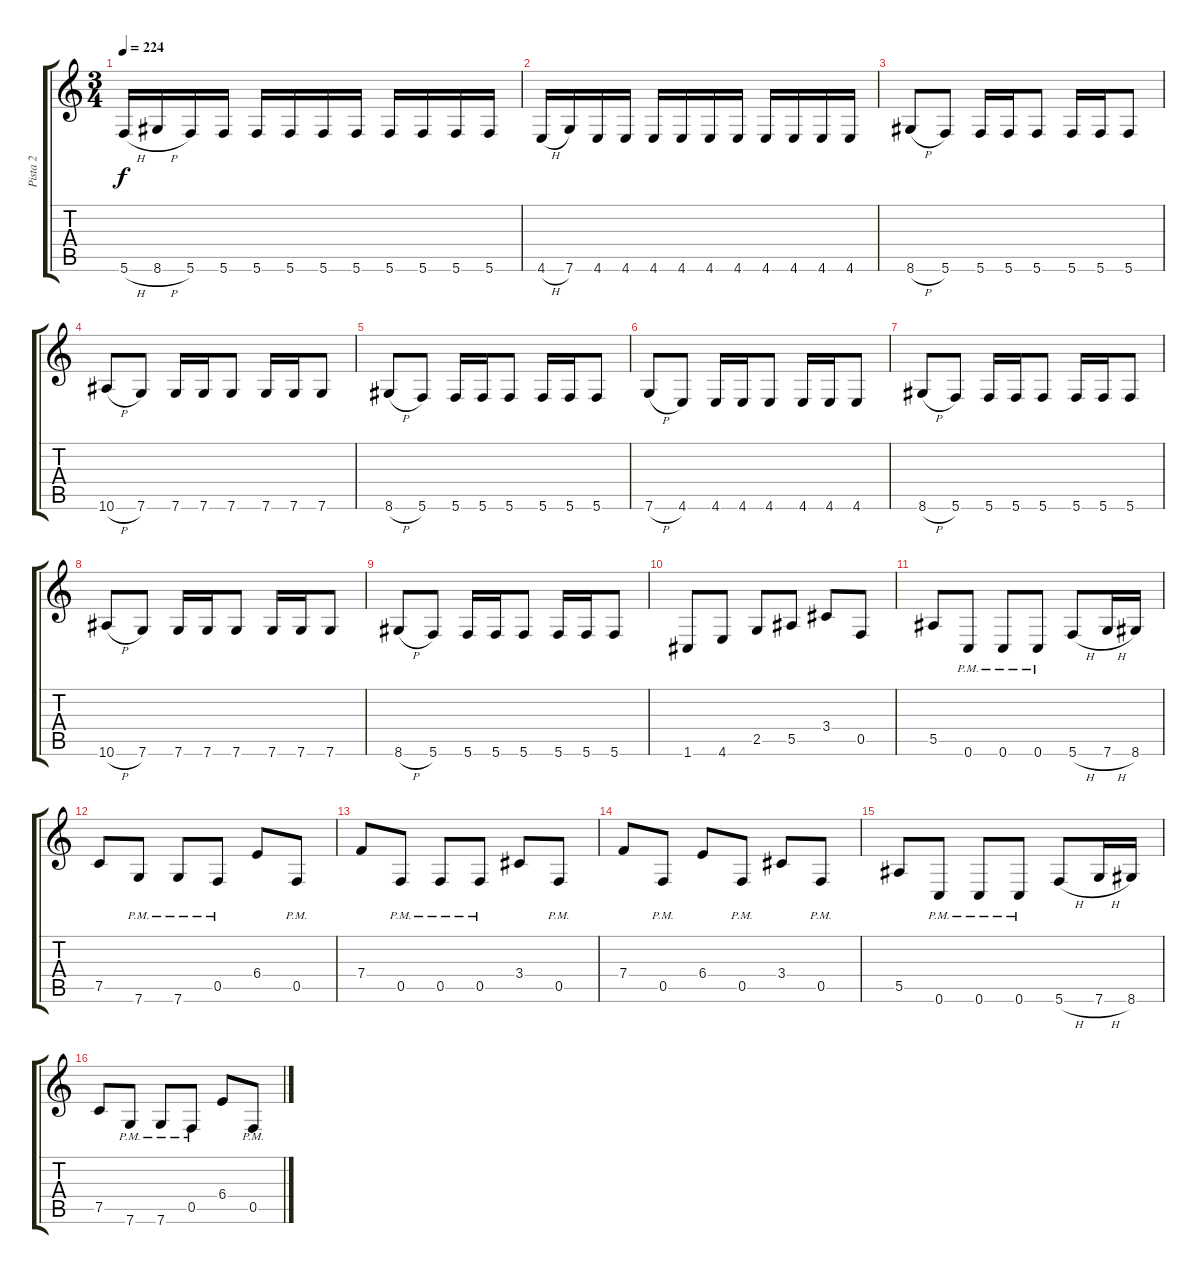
\track ("Pista 2" "Pista 2") {instrument distortionguitar}
\staff {score tabs}
\tuning (C4 G3 Eb3 Bb2 F2 C2) {hide}
\ts (3 4)
\tempo 224
\clef g2
\ks c
5.6{h}.16{dy f} 8.6{h}.16 5.6.16 5.6.16 5.6.16 5.6.16 5.6.16 5.6.16 5.6.16 5.6.16 5.6.16 5.6.16 |
4.6{h}.16 7.6.16 4.6.16 4.6.16 4.6.16 4.6.16 4.6.16 4.6.16 4.6.16 4.6.16 4.6.16 4.6.16 |
8.6{h}.8 5.6.8 5.6.16 5.6.16 5.6.8 5.6.16 5.6.16 5.6.8 |
10.6{h}.8 7.6.8 7.6.16 7.6.16 7.6.8 7.6.16 7.6.16 7.6.8 |
8.6{h}.8 5.6.8 5.6.16 5.6.16 5.6.8 5.6.16 5.6.16 5.6.8 |
7.6{h}.8 4.6.8 4.6.16 4.6.16 4.6.8 4.6.16 4.6.16 4.6.8 |
8.6{h}.8 5.6.8 5.6.16 5.6.16 5.6.8 5.6.16 5.6.16 5.6.8 |
10.6{h}.8 7.6.8 7.6.16 7.6.16 7.6.8 7.6.16 7.6.16 7.6.8 |
8.6{h}.8 5.6.8 5.6.16 5.6.16 5.6.8 5.6.16 5.6.16 5.6.8 |
1.6.8 4.6.8 2.5.8 5.5.8 3.4.8 0.5.8 |
5.5.8 0.6{pm}.8 0.6{pm}.8 0.6{pm}.8 5.6{h}.8 7.6{h}.16 8.6.16 |
7.5.8 7.6{pm}.8 7.6{pm}.8 0.5{pm}.8 6.4.8 0.5{pm}.8 |
7.4.8 0.5{pm}.8 0.5{pm}.8 0.5{pm}.8 3.4.8 0.5{pm}.8 |
7.4.8 0.5{pm}.8 6.4.8 0.5{pm}.8 3.4.8 0.5{pm}.8 |
5.5.8 0.6{pm}.8 0.6{pm}.8 0.6{pm}.8 5.6{h}.8 7.6{h}.16 8.6.16 |
7.5.8 7.6{pm}.8 7.6{pm}.8 0.5{pm}.8 6.4.8 0.5{pm}.8
